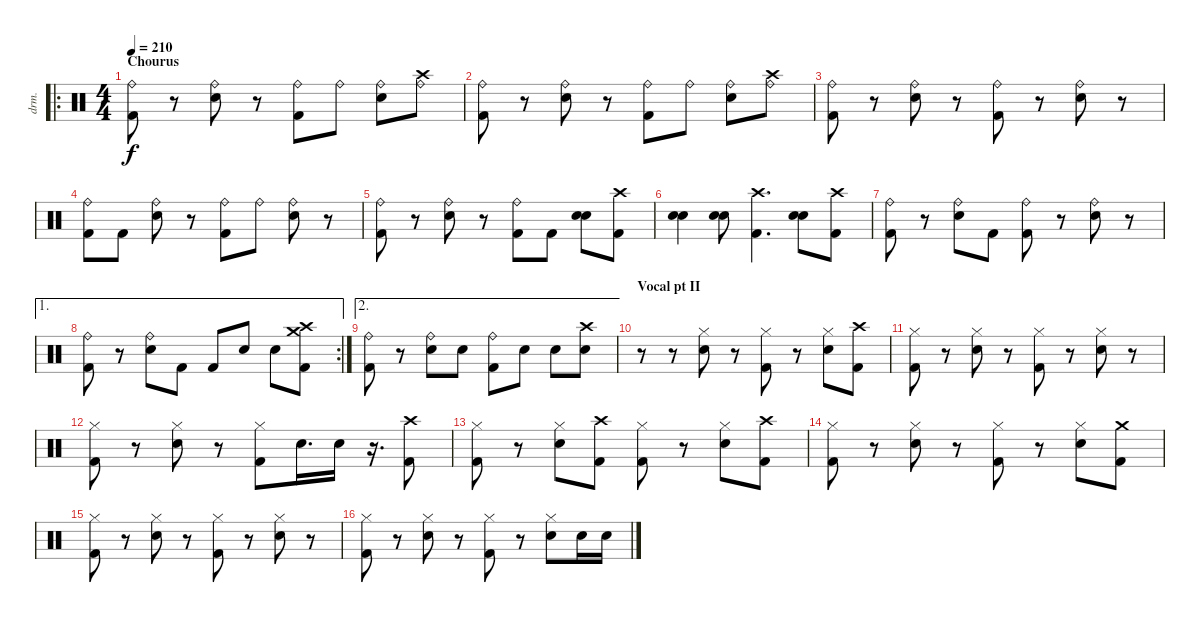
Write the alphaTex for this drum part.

\defaultSystemsLayout 4
\bracketExtendMode groupsimilarinstruments
\otherSystemsTrackNameOrientation horizontal
\track ("Nicko McBrain" "drm.") {instrument percussion}
\staff {score}
\articulation defaults
\ro
\ts (4 4)
\section ("" "Chourus")
\tempo 210
\clef neutral
\ks c
("Ride (bell)" "Kick (hit) 2").8{dy f} r.8 ("Ride (bell)" "Snare (hit) 2").8 r.8 ("Ride (bell)" "Kick (hit) 2").8 "Ride (bell)".8 ("Ride (bell)" "Snare (hit) 2").8 ("Ride (bell)" "Crash high (hit)").8 |
("Ride (bell)" "Kick (hit) 2").8 r.8 ("Ride (bell)" "Snare (hit) 2").8 r.8 ("Ride (bell)" "Kick (hit) 2").8 "Ride (bell)".8 ("Ride (bell)" "Snare (hit) 2").8 ("Ride (bell)" "Crash high (hit)").8 |
("Ride (bell)" "Kick (hit) 2").8 r.8 ("Ride (bell)" "Snare (hit) 2").8 r.8 ("Ride (bell)" "Kick (hit) 2").8 r.8 ("Ride (bell)" "Snare (hit) 2").8 r.8 |
("Ride (bell)" "Kick (hit) 2").8 "Kick (hit) 2".8 ("Ride (bell)" "Snare (hit) 2").8 r.8 ("Ride (bell)" "Kick (hit) 2").8 "Ride (bell)".8 ("Ride (bell)" "Snare (hit) 2").8 r.8 |
("Ride (bell)" "Kick (hit) 2").8 r.8 ("Ride (bell)" "Snare (hit) 2").8 r.8 ("Ride (bell)" "Kick (hit) 2").8 "Kick (hit) 2".8 ("Snare (hit) 2" "Snare (hit) 2").8 ("Crash high (hit)" "Kick (hit) 2").8 |
("Snare (hit) 2" "Snare (hit) 2").4 ("Snare (hit) 2" "Snare (hit) 2").8 ("Crash high (hit)" "Kick (hit) 2").4{d} ("Snare (hit) 2" "Snare (hit) 2").8 ("Crash high (hit)" "Kick (hit) 2").8 |
("Ride (bell)" "Kick (hit) 2").8 r.8 ("Ride (bell)" "Snare (hit) 2").8 "Kick (hit) 2".8 ("Ride (bell)" "Kick (hit) 2").8 r.8 ("Ride (bell)" "Snare (hit) 2").8 r.8 |
\ae 1
\rc 2
("Ride (bell)" "Kick (hit) 2").8 r.8 ("Ride (bell)" "Snare (hit) 2").8 "Kick (hit) 2".8 "Kick (hit) 2".8 "Snare (hit) 2".8 "Snare (hit) 2".8 ("Crash high (hit)" "Kick (hit) 2" "Crash medium (hit)").8 |
\ae 2
("Ride (bell)" "Kick (hit) 2").8 r.8 ("Ride (bell)" "Snare (hit) 2").8 "Snare (hit) 2".8 ("Ride (bell)" "Kick (hit) 2").8 "Snare (hit) 2".8 "Snare (hit) 2".8 ("Crash high (hit)" "Snare (hit) 2").8 |
\section ("" "Vocal pt II")
r.8 r.8 ("Hi-Hat (closed)" "Snare (hit) 2").8 r.8 ("Hi-Hat (closed)" "Kick (hit) 2").8 r.8 ("Hi-Hat (closed)" "Snare (hit) 2").8 ("Crash high (hit)" "Kick (hit) 2").8 |
("Hi-Hat (closed)" "Kick (hit) 2").8 r.8 ("Hi-Hat (closed)" "Snare (hit) 2").8 r.8 ("Hi-Hat (closed)" "Kick (hit) 2").8 r.8 ("Hi-Hat (closed)" "Snare (hit) 2").8 r.8 |
("Hi-Hat (closed)" "Kick (hit) 2").8 r.8 ("Hi-Hat (closed)" "Snare (hit) 2").8 r.8 ("Hi-Hat (closed)" "Kick (hit) 2").8 "Snare (hit) 2".16{d} "Snare (hit) 2".16 r.16{d} ("Crash high (hit)" "Kick (hit) 2").8 |
("Hi-Hat (closed)" "Kick (hit) 2").8 r.8 ("Hi-Hat (closed)" "Snare (hit) 2").8 ("Crash high (hit)" "Kick (hit) 2").8 ("Hi-Hat (closed)" "Kick (hit) 2").8 r.8 ("Hi-Hat (closed)" "Snare (hit) 2").8 ("Kick (hit) 2" "Crash high (hit)").8 |
("Hi-Hat (closed)" "Kick (hit) 2").8 r.8 ("Hi-Hat (closed)" "Snare (hit) 2").8 r.8 ("Hi-Hat (closed)" "Kick (hit) 2").8 r.8 ("Hi-Hat (closed)" "Snare (hit) 2").8 ("Kick (hit) 2" "Crash medium (hit)").8 |
("Hi-Hat (closed)" "Kick (hit) 2").8 r.8 ("Hi-Hat (closed)" "Snare (hit) 2").8 r.8 ("Hi-Hat (closed)" "Kick (hit) 2").8 r.8 ("Hi-Hat (closed)" "Snare (hit) 2").8 r.8 |
("Hi-Hat (closed)" "Kick (hit) 2").8 r.8 ("Hi-Hat (closed)" "Snare (hit) 2").8 r.8 ("Hi-Hat (closed)" "Kick (hit) 2").8 r.8 ("Hi-Hat (closed)" "Snare (hit) 2").8 "Snare (hit) 2".16 "Snare (hit) 2".16
